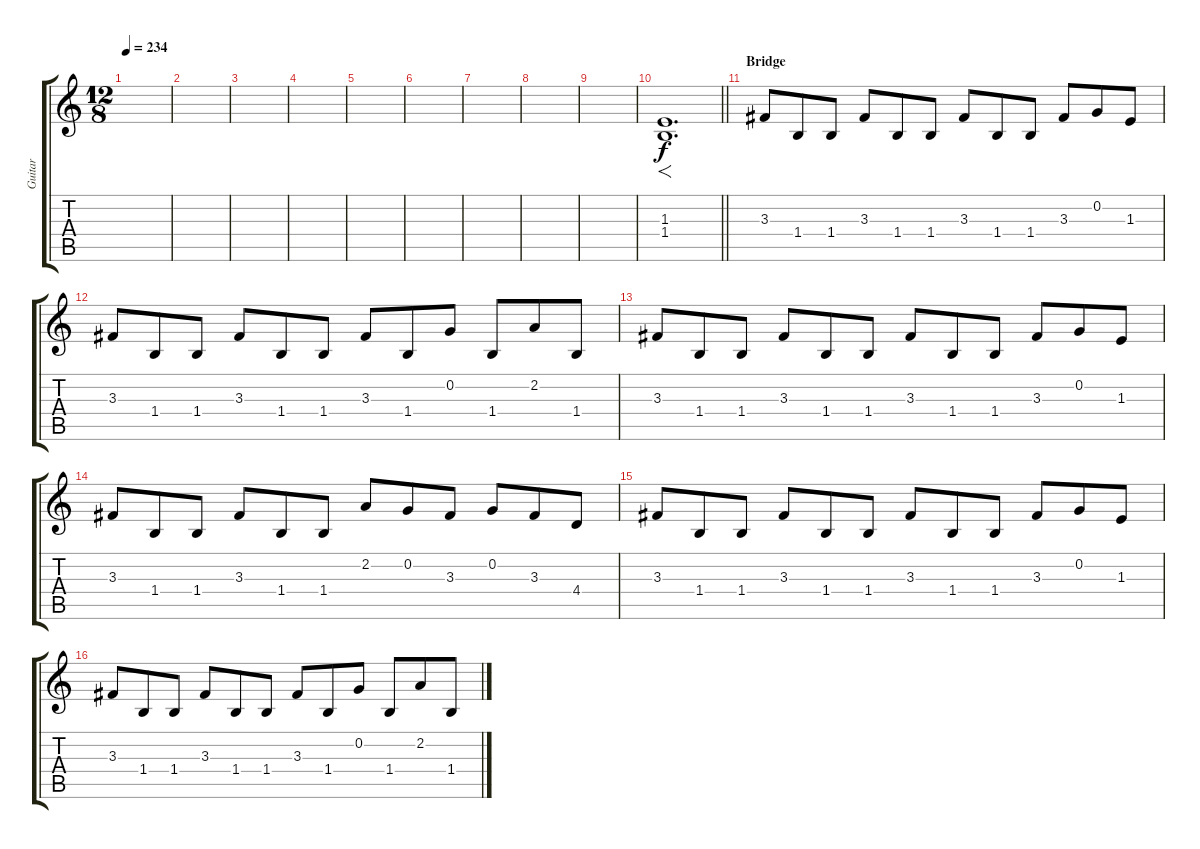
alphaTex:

\track ("Guitar" "Guitar") {instrument distortionguitar}
\staff {score tabs}
\tuning (C4 G3 Eb3 Bb2 F2 C2) {hide}
\ts (12 8)
\tempo 234
\clef g2
\ks c
|
|
|
|
|
|
|
|
|
\barLineRight lightlight
(1.3 1.4).1{f d} |
\section ("" "Bridge")
3.3.8 1.4.8 1.4.8 3.3.8 1.4.8 1.4.8 3.3.8 1.4.8 1.4.8 3.3.8 0.2.8 1.3.8 |
3.3.8 1.4.8 1.4.8 3.3.8 1.4.8 1.4.8 3.3.8 1.4.8 0.2.8 1.4.8 2.2.8 1.4.8 |
3.3.8 1.4.8 1.4.8 3.3.8 1.4.8 1.4.8 3.3.8 1.4.8 1.4.8 3.3.8 0.2.8 1.3.8 |
3.3.8 1.4.8 1.4.8 3.3.8 1.4.8 1.4.8 2.2.8 0.2.8 3.3.8 0.2.8 3.3.8 4.4.8 |
3.3.8 1.4.8 1.4.8 3.3.8 1.4.8 1.4.8 3.3.8 1.4.8 1.4.8 3.3.8 0.2.8 1.3.8 |
3.3.8 1.4.8 1.4.8 3.3.8 1.4.8 1.4.8 3.3.8 1.4.8 0.2.8 1.4.8 2.2.8 1.4.8
